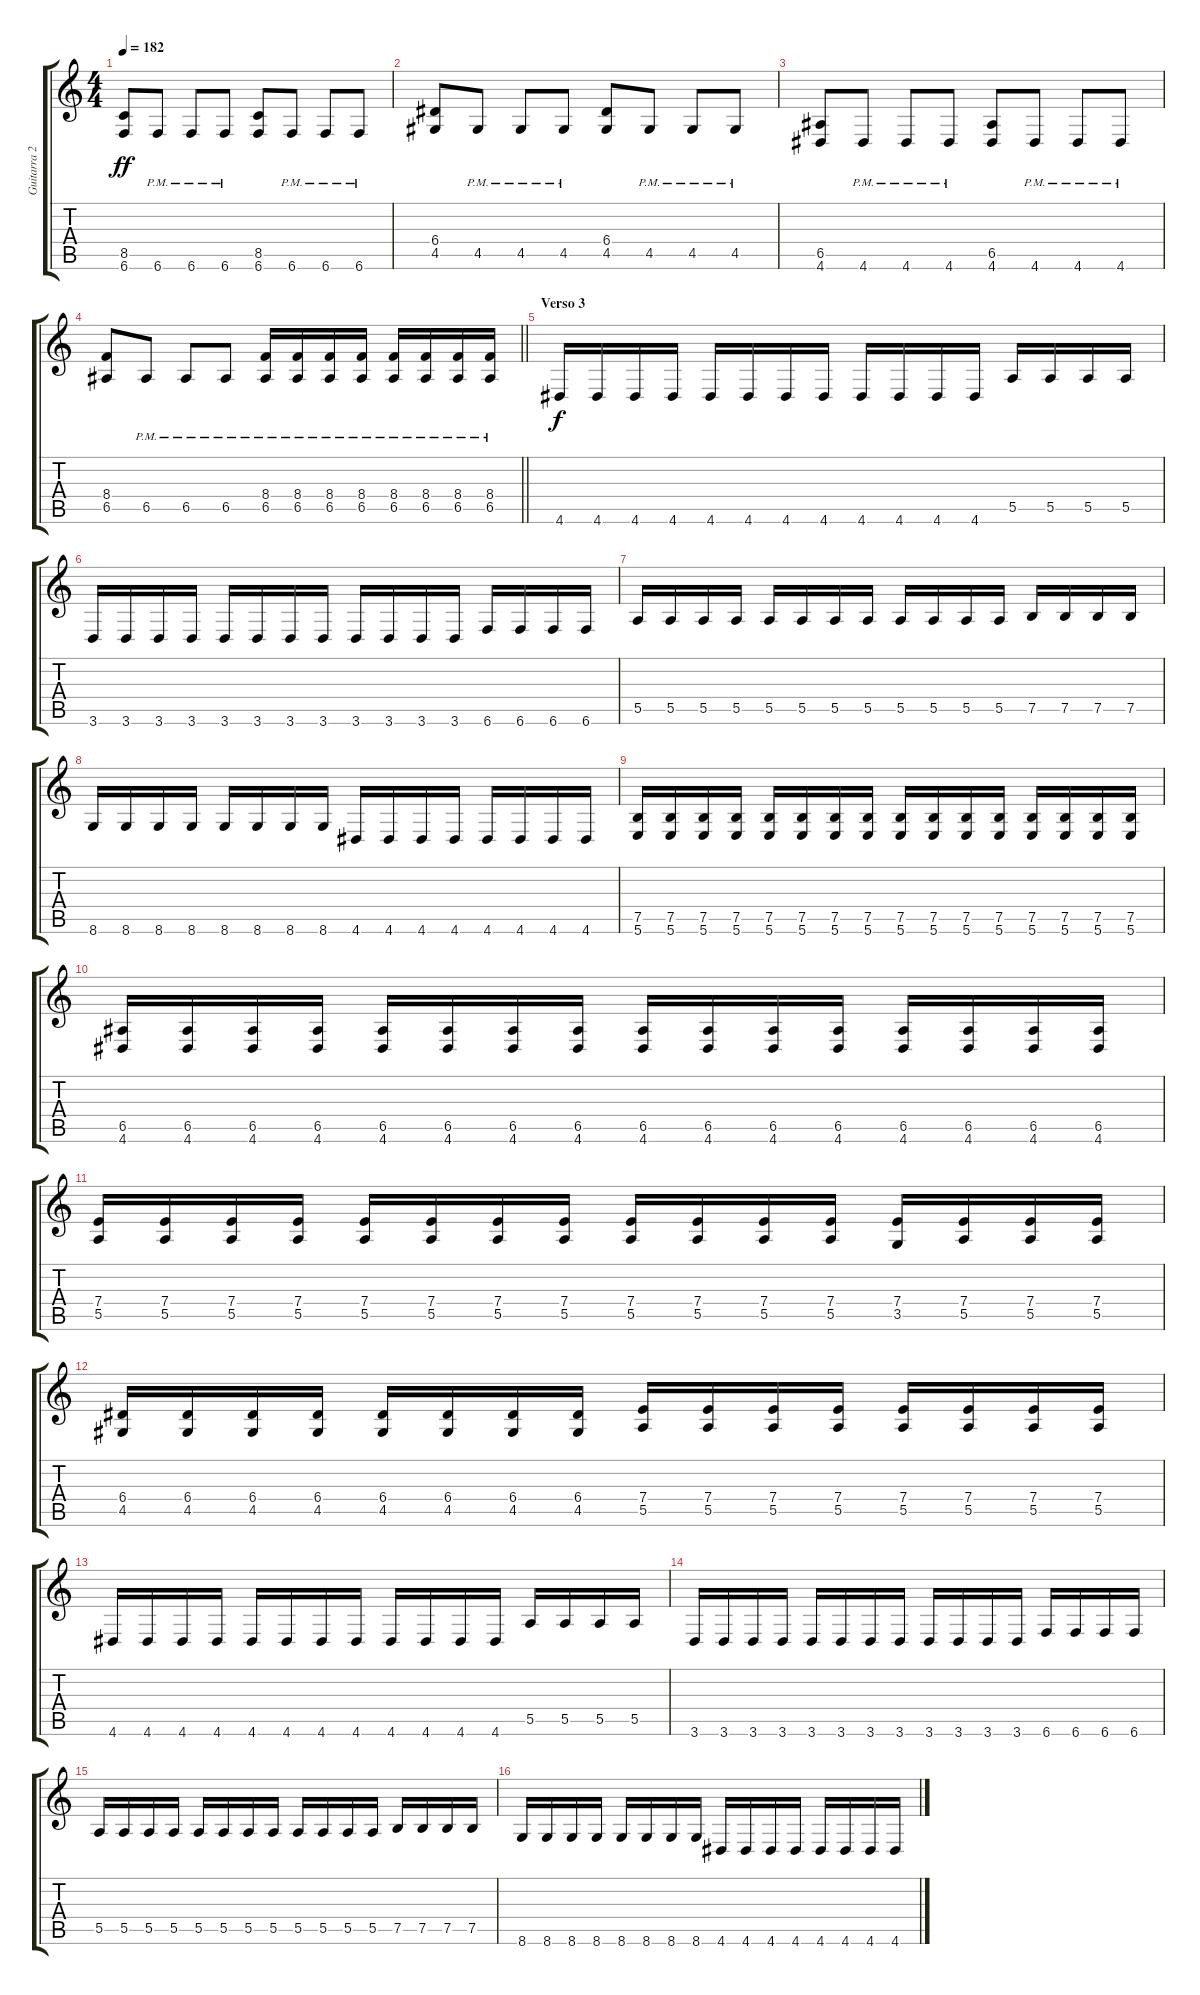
\track ("Guitarra 2" "Guitarra 2") {instrument distortionguitar}
\staff {score tabs}
\tuning (B3 Gb3 D3 A2 E2 B1) {hide}
\ts (4 4)
\tempo 182
\clef g2
\ks c
(8.5 6.6).8{dy ff} 6.6{pm}.8 6.6{pm}.8 6.6{pm}.8 (8.5 6.6).8 6.6{pm}.8 6.6{pm}.8 6.6{pm}.8 |
(6.4 4.5).8 4.5{pm}.8 4.5{pm}.8 4.5{pm}.8 (6.4 4.5).8 4.5{pm}.8 4.5{pm}.8 4.5{pm}.8 |
(6.5 4.6).8 4.6{pm}.8 4.6{pm}.8 4.6{pm}.8 (6.5 4.6).8 4.6{pm}.8 4.6{pm}.8 4.6{pm}.8 |
\barLineRight lightlight
(8.4 6.5).8 6.5{pm}.8 6.5{pm}.8 6.5{pm}.8 (8.4{pm} 6.5{pm}).16 (8.4 6.5{pm}).16 (8.4 6.5{pm}).16 (8.4 6.5{pm}).16 (8.4{pm} 6.5{pm}).16 (8.4 6.5{pm}).16 (8.4 6.5{pm}).16 (8.4 6.5{pm}).16 |
\section ("" "Verso 3")
4.6.16{dy f} 4.6.16 4.6.16 4.6.16 4.6.16 4.6.16 4.6.16 4.6.16 4.6.16 4.6.16 4.6.16 4.6.16 5.5.16 5.5.16 5.5.16 5.5.16 |
3.6.16 3.6.16 3.6.16 3.6.16 3.6.16 3.6.16 3.6.16 3.6.16 3.6.16 3.6.16 3.6.16 3.6.16 6.6.16 6.6.16 6.6.16 6.6.16 |
5.5.16 5.5.16 5.5.16 5.5.16 5.5.16 5.5.16 5.5.16 5.5.16 5.5.16 5.5.16 5.5.16 5.5.16 7.5.16 7.5.16 7.5.16 7.5.16 |
8.6.16 8.6.16 8.6.16 8.6.16 8.6.16 8.6.16 8.6.16 8.6.16 4.6.16 4.6.16 4.6.16 4.6.16 4.6.16 4.6.16 4.6.16 4.6.16 |
(7.5 5.6).16 (7.5 5.6).16 (7.5 5.6).16 (7.5 5.6).16 (7.5 5.6).16 (7.5 5.6).16 (7.5 5.6).16 (7.5 5.6).16 (7.5 5.6).16 (7.5 5.6).16 (7.5 5.6).16 (7.5 5.6).16 (7.5 5.6).16 (7.5 5.6).16 (7.5 5.6).16 (7.5 5.6).16 |
(6.5 4.6).16 (6.5 4.6).16 (6.5 4.6).16 (6.5 4.6).16 (6.5 4.6).16 (6.5 4.6).16 (6.5 4.6).16 (6.5 4.6).16 (6.5 4.6).16 (6.5 4.6).16 (6.5 4.6).16 (6.5 4.6).16 (6.5 4.6).16 (6.5 4.6).16 (6.5 4.6).16 (6.5 4.6).16 |
(7.4 5.5).16 (7.4 5.5).16 (7.4 5.5).16 (7.4 5.5).16 (7.4 5.5).16 (7.4 5.5).16 (7.4 5.5).16 (7.4 5.5).16 (7.4 5.5).16 (7.4 5.5).16 (7.4 5.5).16 (7.4 5.5).16 (7.4 3.5).16 (7.4 5.5).16 (7.4 5.5).16 (7.4 5.5).16 |
(6.4 4.5).16 (6.4 4.5).16 (6.4 4.5).16 (6.4 4.5).16 (6.4 4.5).16 (6.4 4.5).16 (6.4 4.5).16 (6.4 4.5).16 (7.4 5.5).16 (7.4 5.5).16 (7.4 5.5).16 (7.4 5.5).16 (7.4 5.5).16 (7.4 5.5).16 (7.4 5.5).16 (7.4 5.5).16 |
4.6.16 4.6.16 4.6.16 4.6.16 4.6.16 4.6.16 4.6.16 4.6.16 4.6.16 4.6.16 4.6.16 4.6.16 5.5.16 5.5.16 5.5.16 5.5.16 |
3.6.16 3.6.16 3.6.16 3.6.16 3.6.16 3.6.16 3.6.16 3.6.16 3.6.16 3.6.16 3.6.16 3.6.16 6.6.16 6.6.16 6.6.16 6.6.16 |
5.5.16 5.5.16 5.5.16 5.5.16 5.5.16 5.5.16 5.5.16 5.5.16 5.5.16 5.5.16 5.5.16 5.5.16 7.5.16 7.5.16 7.5.16 7.5.16 |
8.6.16 8.6.16 8.6.16 8.6.16 8.6.16 8.6.16 8.6.16 8.6.16 4.6.16 4.6.16 4.6.16 4.6.16 4.6.16 4.6.16 4.6.16 4.6.16
